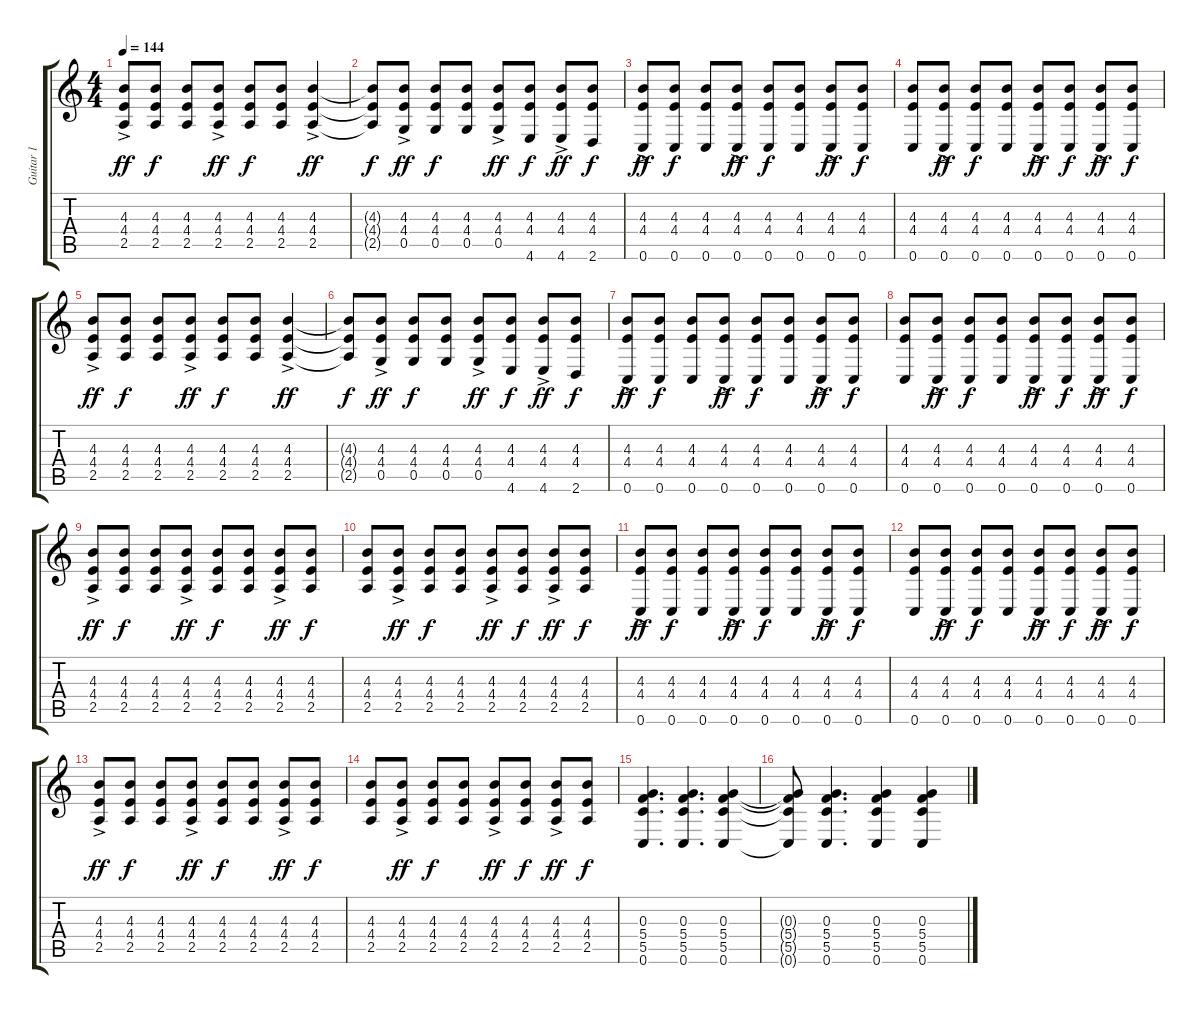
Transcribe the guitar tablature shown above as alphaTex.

\track ("Guitar 1" "Guitar 1") {instrument electricguitarmuted}
\staff {score tabs}
\tuning (E4 C4 G3 C3 G2 C2) {hide}
\ts (4 4)
\tempo 144
\clef g2
\ks c
(4.3{ac} 4.4{ac} 2.5{ac}).8{dy ff} (4.3 4.4 2.5).8{dy f} (4.3 4.4 2.5).8 (4.3{ac} 4.4{ac} 2.5{ac}).8{dy ff} (4.3 4.4 2.5).8{dy f} (4.3 4.4 2.5).8 (4.3{ac} 4.4{ac} 2.5{ac}).4{dy ff} |
(4.3{t} 4.4{t} 2.5{t}).8{dy f} (4.3{ac} 4.4{ac} 0.5{ac}).8{dy ff} (4.3 4.4 0.5).8{dy f} (4.3 4.4 0.5).8 (4.3{ac} 4.4{ac} 0.5{ac}).8{dy ff} (4.3 4.4 4.6).8{dy f} (4.3{ac} 4.4{ac} 4.6{ac}).8{dy ff} (4.3 4.4 2.6).8{dy f} |
(4.3{ac} 4.4{ac} 0.6{ac}).8{dy ff} (4.3 4.4 0.6).8{dy f} (4.3 4.4 0.6).8 (4.3{ac} 4.4{ac} 0.6{ac}).8{dy ff} (4.3 4.4 0.6).8{dy f} (4.3 4.4 0.6).8 (4.3{ac} 4.4{ac} 0.6{ac}).8{dy ff} (4.3 4.4 0.6).8{dy f} |
(4.3 4.4 0.6).8 (4.3{ac} 4.4{ac} 0.6{ac}).8{dy ff} (4.3 4.4 0.6).8{dy f} (4.3 4.4 0.6).8 (4.3{ac} 4.4{ac} 0.6{ac}).8{dy ff} (4.3 4.4 0.6).8{dy f} (4.3{ac} 4.4{ac} 0.6{ac}).8{dy ff} (4.3 4.4 0.6).8{dy f} |
(4.3{ac} 4.4{ac} 2.5{ac}).8{dy ff} (4.3 4.4 2.5).8{dy f} (4.3 4.4 2.5).8 (4.3{ac} 4.4{ac} 2.5{ac}).8{dy ff} (4.3 4.4 2.5).8{dy f} (4.3 4.4 2.5).8 (4.3{ac} 4.4{ac} 2.5{ac}).4{dy ff} |
(4.3{t} 4.4{t} 2.5{t}).8{dy f} (4.3{ac} 4.4{ac} 0.5{ac}).8{dy ff} (4.3 4.4 0.5).8{dy f} (4.3 4.4 0.5).8 (4.3{ac} 4.4{ac} 0.5{ac}).8{dy ff} (4.3 4.4 4.6).8{dy f} (4.3{ac} 4.4{ac} 4.6{ac}).8{dy ff} (4.3 4.4 2.6).8{dy f} |
(4.3{ac} 4.4{ac} 0.6{ac}).8{dy ff} (4.3 4.4 0.6).8{dy f} (4.3 4.4 0.6).8 (4.3{ac} 4.4{ac} 0.6{ac}).8{dy ff} (4.3 4.4 0.6).8{dy f} (4.3 4.4 0.6).8 (4.3{ac} 4.4{ac} 0.6{ac}).8{dy ff} (4.3 4.4 0.6).8{dy f} |
(4.3 4.4 0.6).8 (4.3{ac} 4.4{ac} 0.6{ac}).8{dy ff} (4.3 4.4 0.6).8{dy f} (4.3 4.4 0.6).8 (4.3{ac} 4.4{ac} 0.6{ac}).8{dy ff} (4.3 4.4 0.6).8{dy f} (4.3{ac} 4.4{ac} 0.6{ac}).8{dy ff} (4.3 4.4 0.6).8{dy f} |
(4.3{ac} 4.4{ac} 2.5).8{dy ff} (4.3 4.4 2.5).8{dy f} (4.3 4.4 2.5).8 (4.3{ac} 4.4{ac} 2.5{ac}).8{dy ff} (4.3 4.4 2.5).8{dy f} (4.3 4.4 2.5).8 (4.3{ac} 4.4{ac} 2.5{ac}).8{dy ff} (4.3 4.4 2.5).8{dy f} |
(4.3 4.4 2.5).8 (4.3{ac} 4.4{ac} 2.5{ac}).8{dy ff} (4.3 4.4 2.5).8{dy f} (4.3 4.4 2.5).8 (4.3{ac} 4.4{ac} 2.5{ac}).8{dy ff} (4.3 4.4 2.5).8{dy f} (4.3{ac} 4.4{ac} 2.5{ac}).8{dy ff} (4.3 4.4 2.5).8{dy f} |
(4.3 4.4{ac} 0.6{ac}).8{dy ff} (4.3 4.4 0.6).8{dy f} (4.3 4.4 0.6).8 (4.3{ac} 4.4{ac} 0.6{ac}).8{dy ff} (4.3 4.4 0.6).8{dy f} (4.3 4.4 0.6).8 (4.3{ac} 4.4{ac} 0.6{ac}).8{dy ff} (4.3 4.4 0.6).8{dy f} |
(4.3 4.4 0.6).8 (4.3{ac} 4.4{ac} 0.6{ac}).8{dy ff} (4.3 4.4 0.6).8{dy f} (4.3 4.4 0.6).8 (4.3{ac} 4.4{ac} 0.6{ac}).8{dy ff} (4.3 4.4 0.6).8{dy f} (4.3{ac} 4.4{ac} 0.6{ac}).8{dy ff} (4.3 4.4 0.6).8{dy f} |
(4.3{ac} 4.4{ac} 2.5).8{dy ff} (4.3 4.4 2.5).8{dy f} (4.3 4.4 2.5).8 (4.3{ac} 4.4{ac} 2.5{ac}).8{dy ff} (4.3 4.4 2.5).8{dy f} (4.3 4.4 2.5).8 (4.3{ac} 4.4{ac} 2.5{ac}).8{dy ff} (4.3 4.4 2.5).8{dy f} |
(4.3 4.4 2.5).8 (4.3{ac} 4.4{ac} 2.5{ac}).8{dy ff} (4.3 4.4 2.5).8{dy f} (4.3 4.4 2.5).8 (4.3{ac} 4.4{ac} 2.5{ac}).8{dy ff} (4.3 4.4 2.5).8{dy f} (4.3{ac} 4.4{ac} 2.5{ac}).8{dy ff} (4.3 4.4 2.5).8{dy f} |
(0.3 5.4 5.5 0.6).4{d} (0.3 5.4 5.5 0.6).4{d} (0.3 5.4 5.5 0.6).4 |
(0.3{t} 5.4{t} 5.5{t} 0.6{t}).8 (0.3 5.4 5.5 0.6).4{d} (0.3 5.4 5.5 0.6).4 (0.3 5.4 5.5 0.6).4
